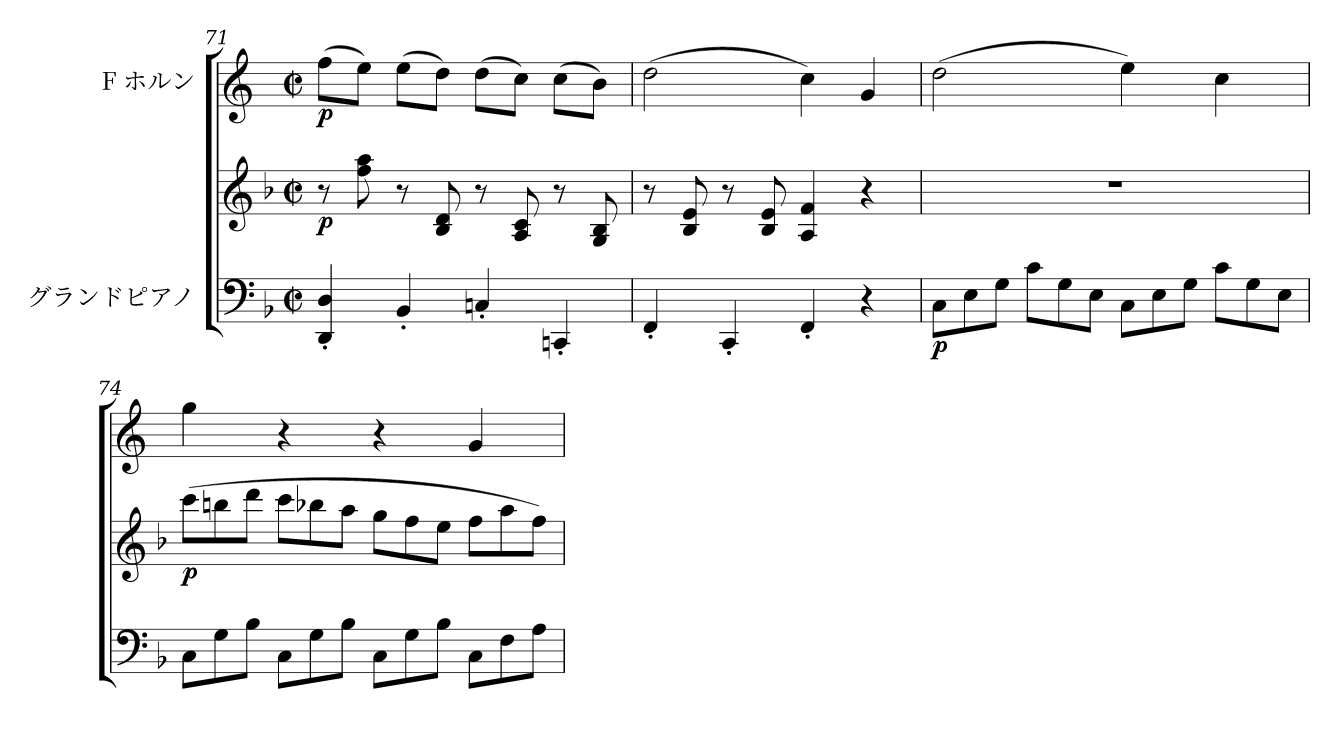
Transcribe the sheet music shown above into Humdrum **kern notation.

**kern	**kern	**dynam	**kern	**dynam
*part2	*part2	*part2	*part1	*part1
*staff3	*staff2	*staff2/3	*staff1	*staff1
*I"グランドピアノ	*	*	*I"F ホルン	*
*clefF4	*clefG2	*	*clefG2	*
*	*	*	*ITrd4c7	*
*k[b-]	*k[b-]	*	*k[b-]	*
*M2/2	*M2/2	*	*M2/2	*
*met(c|)	*met(c|)	*	*met(c|)	*
=71	=71	=71	=71	=71
!	!	!LO:DY:b	!	!LO:DY:b
4DD/' 4D/'	8r	p	(>8b-\L	p
.	8ff\ 8aa\	.	8a\J)	.
4BB-'/	8r	.	(>8a\L	.
.	8B-/ 8d/	.	8g\J)	.
4Cn'/	8r	.	(>8g\L	.
.	8A/ 8c/	.	8f\J)	.
4CCn'/	8r	.	(>8f\L	.
.	8G/ 8B-/	.	8e\J)	.
=72	=72	=72	=72	=72
4FF'/	8r	.	(>2g\	.
.	8B-/ 8e/	.	.	.
4CC'/	8r	.	.	.
.	8B-/ 8e/	.	.	.
4FF'/	4A/ 4f/	.	4f\)	.
4r	4r	.	4c/	.
=73	=73	=73	=73	=73
*Xtuplet	*	*	*	*
!	!	!LO:DY:b=2	!	!
12C\L	1r	p	(>2g\	.
12E\	.	.	.	.
12G\J	.	.	.	.
12c\L	.	.	.	.
12G\	.	.	.	.
12E\J	.	.	.	.
12C\L	.	.	4a\)	.
12E\	.	.	.	.
12G\J	.	.	.	.
12c\L	.	.	4f\	.
12G\	.	.	.	.
12E\J	.	.	.	.
=74	=74	=74	=74	=74
*	*Xtuplet	*	*	*
!	!	!LO:DY:b	!	!
12C\L	(>12ccc\L	p	4cc\	.
12G\	12bbn\	.	.	.
12B-\J	12ddd\J	.	.	.
12C\L	12ccc\L	.	4r	.
12G\	12bb-X\	.	.	.
12B-\J	12aa\J	.	.	.
12C\L	12gg\L	.	4r	.
12G\	12ff\	.	.	.
12B-\J	12ee\J	.	.	.
12C\L	12ff\L	.	4c/	.
12F\	12aa\	.	.	.
12A\J	12ff\J)	.	.	.
=	=	=	=	=
*-	*-	*-	*-	*-
